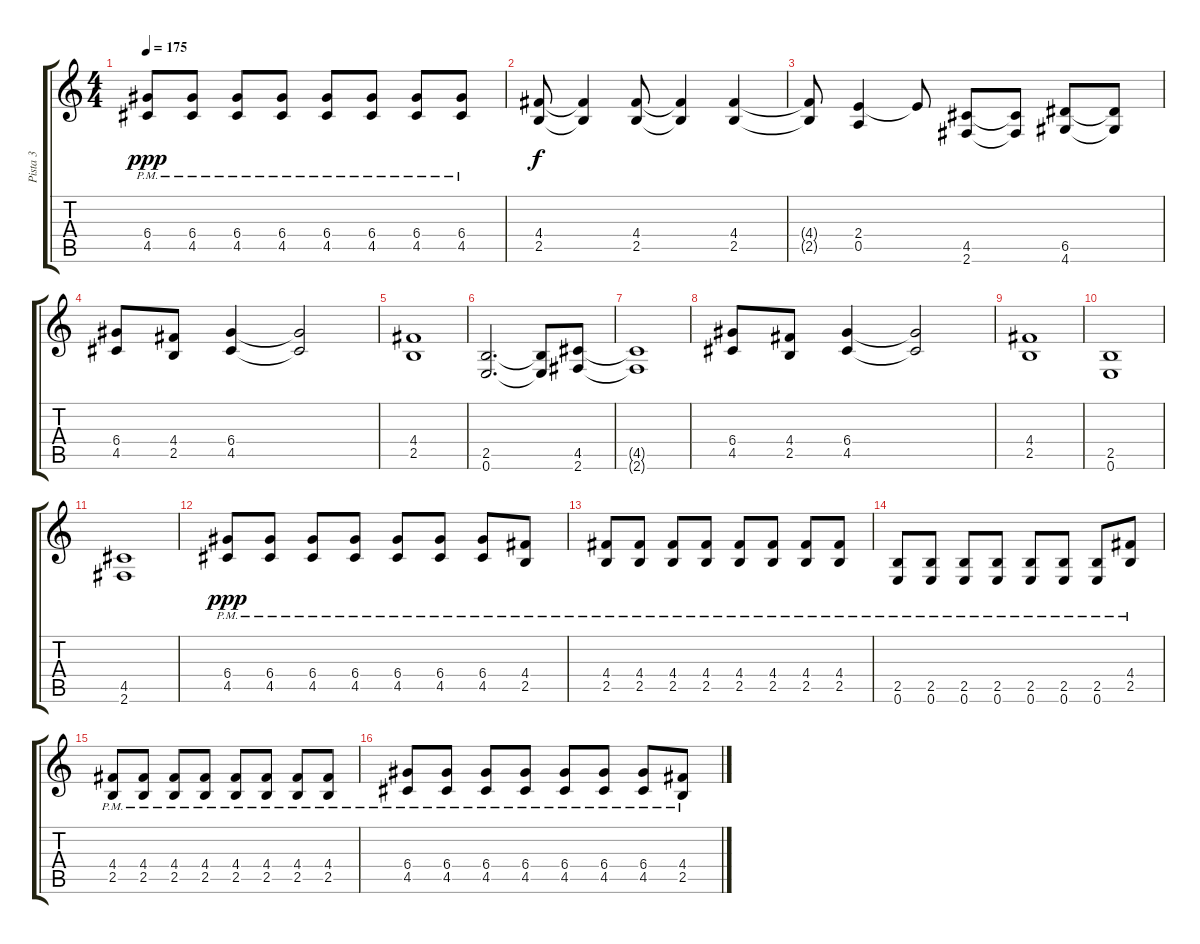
\track ("Pista 3" "Pista 3") {instrument overdrivenguitar}
\staff {score tabs}
\tuning (E4 B3 G3 D3 A2 E2) {hide}
\ts (4 4)
\tempo 175
\clef g2
\ks c
(6.4{pm} 4.5{pm}).8{dy ppp} (6.4{pm} 4.5{pm}).8 (6.4{pm} 4.5{pm}).8 (6.4{pm} 4.5{pm}).8 (6.4{pm} 4.5{pm}).8 (6.4{pm} 4.5{pm}).8 (6.4{pm} 4.5{pm}).8 (6.4{pm} 4.5{pm}).8 |
(4.4 2.5).8{dy f} (4.4{t} 2.5{t}).4 (4.4 2.5).8 (4.4{t} 2.5{t}).4 (4.4 2.5).4 |
(4.4{t} 2.5{t}).8 (2.4 0.5).4 2.4{t}.8 (4.5 2.6).8 (4.5{t} 2.6{t}).8 (6.5 4.6).8 (6.5{t} 4.6{t}).8 |
(6.4 4.5).8 (4.4 2.5).8 (6.4 4.5).4 (6.4{t} 4.5{t}).2 |
(4.4 2.5).1 |
(2.5 0.6).2{d} (2.5{t} 0.6{t}).8 (4.5 2.6).8 |
(4.5{t} 2.6{t}).1 |
(6.4 4.5).8 (4.4 2.5).8 (6.4 4.5).4 (6.4{t} 4.5{t}).2 |
(4.4 2.5).1 |
(2.5 0.6).1 |
(4.5 2.6).1 |
(6.4{pm} 4.5{pm}).8{dy ppp} (6.4{pm} 4.5{pm}).8 (6.4{pm} 4.5{pm}).8 (6.4{pm} 4.5{pm}).8 (6.4{pm} 4.5{pm}).8 (6.4{pm} 4.5{pm}).8 (6.4{pm} 4.5{pm}).8 (4.4{pm} 2.5{pm}).8 |
(4.4{pm} 2.5{pm}).8 (4.4{pm} 2.5{pm}).8 (4.4{pm} 2.5{pm}).8 (4.4{pm} 2.5{pm}).8 (4.4{pm} 2.5{pm}).8 (4.4{pm} 2.5{pm}).8 (4.4{pm} 2.5{pm}).8 (4.4{pm} 2.5{pm}).8 |
(2.5{pm} 0.6{pm}).8 (2.5{pm} 0.6{pm}).8 (2.5{pm} 0.6{pm}).8 (2.5{pm} 0.6{pm}).8 (2.5{pm} 0.6{pm}).8 (2.5{pm} 0.6{pm}).8 (2.5{pm} 0.6{pm}).8 (4.4{pm} 2.5{pm}).8 |
(4.4{pm} 2.5{pm}).8 (4.4{pm} 2.5{pm}).8 (4.4{pm} 2.5{pm}).8 (4.4{pm} 2.5{pm}).8 (4.4{pm} 2.5{pm}).8 (4.4{pm} 2.5{pm}).8 (4.4{pm} 2.5{pm}).8 (4.4{pm} 2.5{pm}).8 |
(6.4{pm} 4.5{pm}).8 (6.4{pm} 4.5{pm}).8 (6.4{pm} 4.5{pm}).8 (6.4{pm} 4.5{pm}).8 (6.4{pm} 4.5{pm}).8 (6.4{pm} 4.5{pm}).8 (6.4{pm} 4.5{pm}).8 (4.4{pm} 2.5{pm}).8
